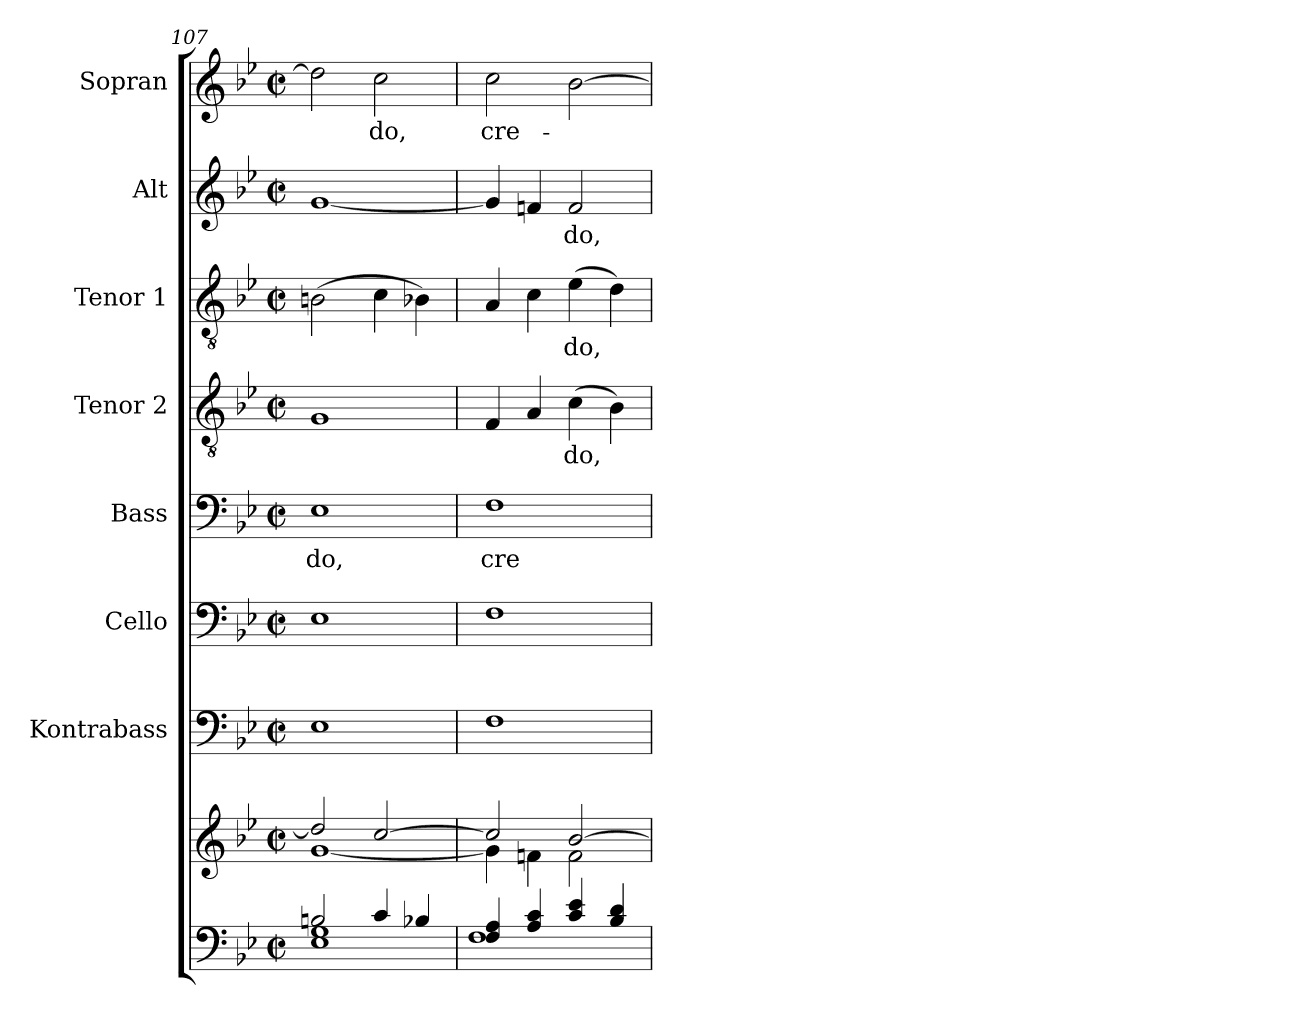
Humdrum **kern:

**kern	**kern	**kern	**kern	**kern	**text	**kern	**text	**kern	**text	**kern	**text	**kern	**text
*part8	*part8	*part7	*part6	*part5	*part5	*part4	*part4	*part3	*part3	*part2	*part2	*part1	*part1
*staff9	*staff8	*staff7	*staff6	*staff5	*staff5	*staff4	*staff4	*staff3	*staff3	*staff2	*staff2	*staff1	*staff1
*	*	*I"Kontrabass	*I"Cello	*I"Bass	*	*I"Tenor 2	*	*I"Tenor 1	*	*I"Alt	*	*I"Sopran	*
*	*	*I'Kb.	*	*I'B.	*	*I'T. 2	*	*I'T. 1	*	*I'A.	*	*I'S.	*
*clefF4	*clefG2	*clefF4	*clefF4	*clefF4	*	*clefGv2	*	*clefGv2	*	*clefG2	*	*clefG2	*
*	*	*ITrd7c12	*	*	*	*	*	*	*	*	*	*	*
*k[b-e-]	*k[b-e-]	*k[b-e-]	*k[b-e-]	*k[b-e-]	*	*k[b-e-]	*	*k[b-e-]	*	*k[b-e-]	*	*k[b-e-]	*
*B-:	*B-:	*B-:	*B-:	*B-:	*	*B-:	*	*B-:	*	*B-:	*	*B-:	*
*M2/2	*M2/2	*M2/2	*M2/2	*M2/2	*	*M2/2	*	*M2/2	*	*M2/2	*	*M2/2	*
*met(c|)	*met(c|)	*met(c|)	*met(c|)	*met(c|)	*	*met(c|)	*	*met(c|)	*	*met(c|)	*	*met(c|)	*
=107	=107	=107	=107	=107	=107	=107	=107	=107	=107	=107	=107	=107	=107
*^	*^	*	*	*	*	*	*	*	*	*	*	*	*
!	!	!	!	!	!	!	!LO:LY:b	!	!	!	!	!	!	!	!
2Bn/	1E- 1G	2dd/]	[<1g	1EE-	1E-	1E-	-do,	1G	.	(>2Bn\	.	[1g	.	2dd\]	.
!	!	!	!	!	!	!	!	!	!	!	!	!	!	!	!LO:LY:b
4c/	.	[>2cc/	.	.	.	.	.	.	.	4c\	.	.	.	2cc\	-do,
4B-X/	.	.	.	.	.	.	.	.	.	4B-X\)	.	.	.	.	.
!!LO:PB:g=z
=108	=108	=108	=108	=108	=108	=108	=108	=108	=108	=108	=108	=108	=108	=108	=108
!	!	!	!	!	!	!	!LO:LY:b	!	!	!	!	!	!	!	!LO:LY:b
4F/ 4A/	1F	2cc/]	4g\]	1FF	1F	1F	cre-	4F/	.	4A/	.	4g/]	.	2cc\	cre-
4A/ 4c/	.	.	4fn\	.	.	.	.	4A/	.	4c\	.	4fn/	.	.	.
!	!	!	!	!	!	!	!	!	!LO:LY:b	!	!LO:LY:b	!	!LO:LY:b	!	!
4c/ 4e-/	.	[>2b-/	2f\	.	.	.	.	(>4c\	-do,	(>4e-\	-do,	2f/	-do,	[2b-\	.
4B-/ 4d/	.	.	.	.	.	.	.	4B-\)	.	4d\)	.	.	.	.	.
*v	*v	*	*	*	*	*	*	*	*	*	*	*	*	*	*
*	*v	*v	*	*	*	*	*	*	*	*	*	*	*	*
=	=	=	=	=	=	=	=	=	=	=	=	=	=
*-	*-	*-	*-	*-	*-	*-	*-	*-	*-	*-	*-	*-	*-
